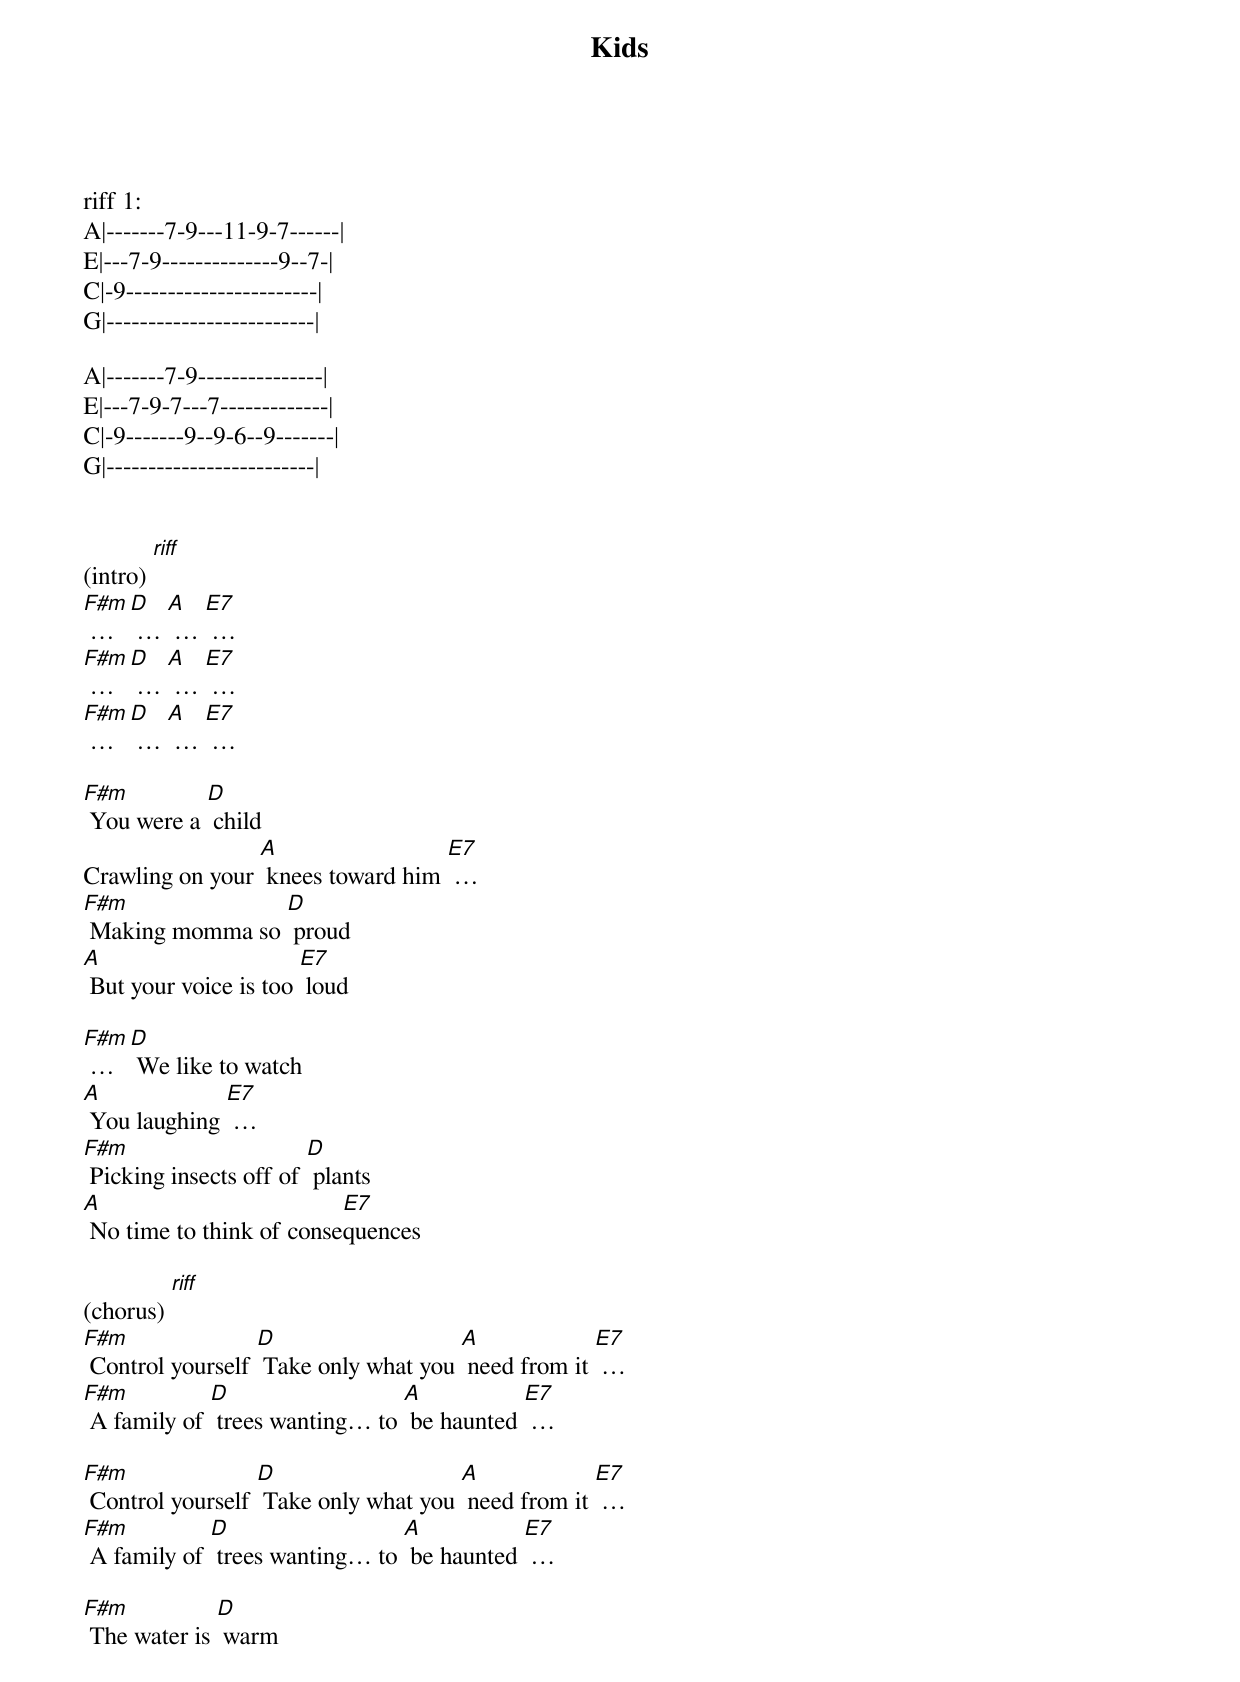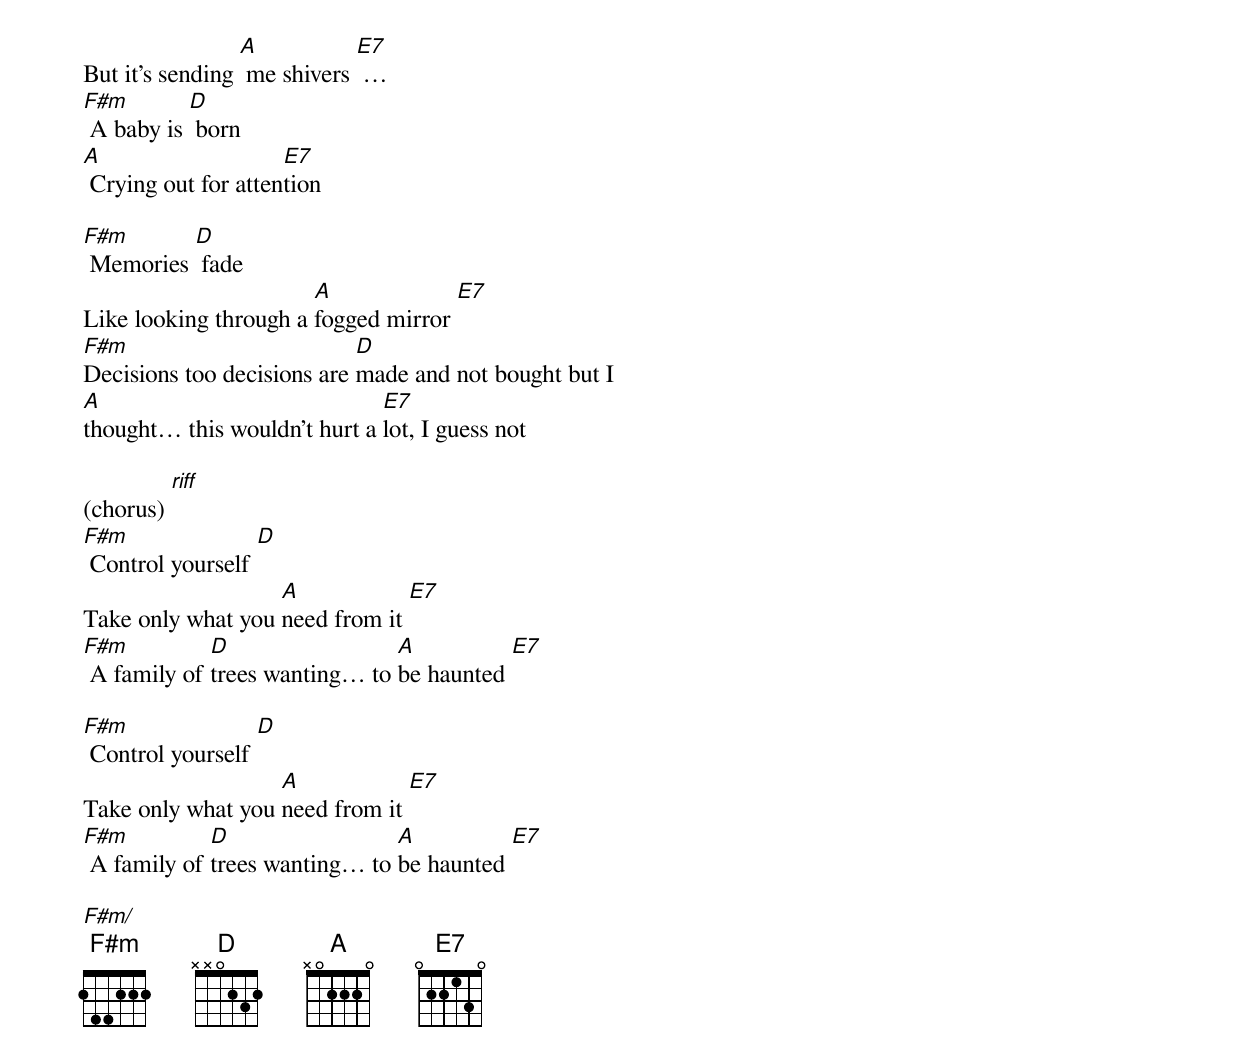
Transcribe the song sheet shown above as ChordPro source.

{t: Kids }
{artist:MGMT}
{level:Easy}
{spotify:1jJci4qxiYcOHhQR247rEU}
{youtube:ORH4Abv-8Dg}

<pre>
riff 1:
A|-------7-9---11-9-7------|
E|---7-9--------------9--7-|
C|-9-----------------------|
G|-------------------------|

A|-------7-9---------------|
E|---7-9-7---7-------------|
C|-9-------9--9-6--9-------|
G|-------------------------|
</pre>

(intro) [riff]
[F#m] … [D] … [A] … [E7] …
[F#m] … [D] … [A] … [E7] …
[F#m] … [D] … [A] … [E7] …

[F#m] You were a [D] child
Crawling on your [A] knees toward him [E7] …
[F#m] Making momma so [D] proud
[A] But your voice is too [E7] loud

[F#m] … [D] We like to watch
[A] You laughing [E7] …
[F#m] Picking insects off of [D] plants
[A] No time to think of conse[E7]quences

(chorus) [riff]
[F#m] Control yourself [D] Take only what you [A] need from it [E7] …
[F#m] A family of [D] trees wanting… to [A] be haunted [E7] …

[F#m] Control yourself [D] Take only what you [A] need from it [E7] …
[F#m] A family of [D] trees wanting… to [A] be haunted [E7] …

[F#m] The water is [D] warm
But it's sending [A] me shivers [E7] …
[F#m] A baby is [D] born
[A] Crying out for atten[E7]tion

[F#m] Memories [D] fade
Like looking through a [A]fogged mirror [E7]
[F#m]Decisions too decisions are [D]made and not bought but I
[A]thought… this wouldn't hurt a [E7]lot, I guess not

(chorus) [riff]
[F#m] Control yourself [D]
Take only what you [A]need from it [E7]
[F#m] A family of [D]trees wanting… to [A]be haunted [E7]

[F#m] Control yourself [D]
Take only what you [A]need from it [E7]
[F#m] A family of [D]trees wanting… to [A]be haunted [E7]

[F#m/]
